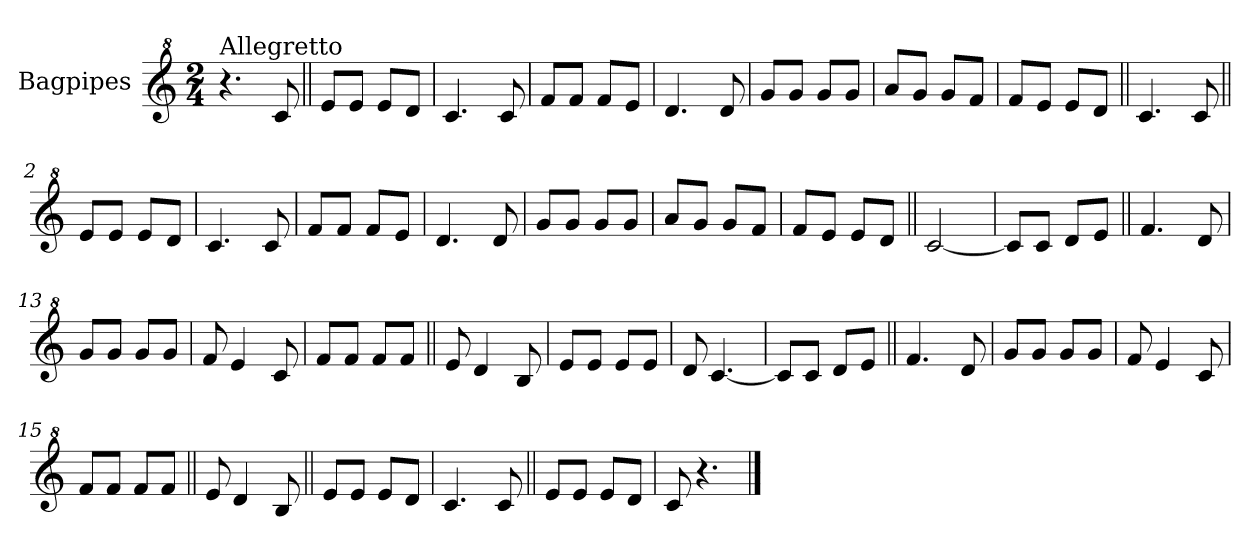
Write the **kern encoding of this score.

**kern
*part1
*staff1
*I"Bagpipes
*I'Bag
*clefG^2
*k[]
*C:
*M2/4
=1
!LO:TX:a:t=Allegretto
4.r
8cc/
=2||
8ee/L
8ee/J
8ee/L
8dd/J
=3
4.cc/
8cc/
=4
8ff/L
8ff/J
8ff/L
8ee/J
=5
4.dd/
8dd/
=6
8gg/L
8gg/J
8gg/L
8gg/J
=7
8aa/L
8gg/J
8gg/L
8ff/J
=8
8ff/L
8ee/J
8ee/L
8dd/J
=9||
4.cc/
8cc/
=2||
8ee/L
8ee/J
8ee/L
8dd/J
=3
4.cc/
8cc/
=4
8ff/L
8ff/J
8ff/L
8ee/J
=5
4.dd/
8dd/
=6
8gg/L
8gg/J
8gg/L
8gg/J
=7
8aa/L
8gg/J
8gg/L
8ff/J
=8
8ff/L
8ee/J
8ee/L
8dd/J
=10||
[2cc/
=11
8cc/L]
8cc/J
8dd/L
8ee/J
!!LO:LB:g=z
=12||
4.ff/
8dd/
=13
8gg/L
8gg/J
8gg/L
8gg/J
=14
8ff/
4ee/
8cc/
=15
8ff/L
8ff/J
8ff/L
8ff/J
=16||
8ee/
4dd/
8b/
=17
8ee/L
8ee/J
8ee/L
8ee/J
=18
8dd/
[4.cc/
=19
8cc/L]
8cc/J
8dd/L
8ee/J
!!LO:LB:g=z
=12||
4.ff/
8dd/
=13
8gg/L
8gg/J
8gg/L
8gg/J
=14
8ff/
4ee/
8cc/
=15
8ff/L
8ff/J
8ff/L
8ff/J
=20||
8ee/
4dd/
8b/
=21||
8ee/L
8ee/J
8ee/L
8dd/J
=22
4.cc/
8cc/
!!LO:LB:g=z
=23||
8ee/L
8ee/J
8ee/L
8dd/J
=24
8cc/
4.r
==
*-
